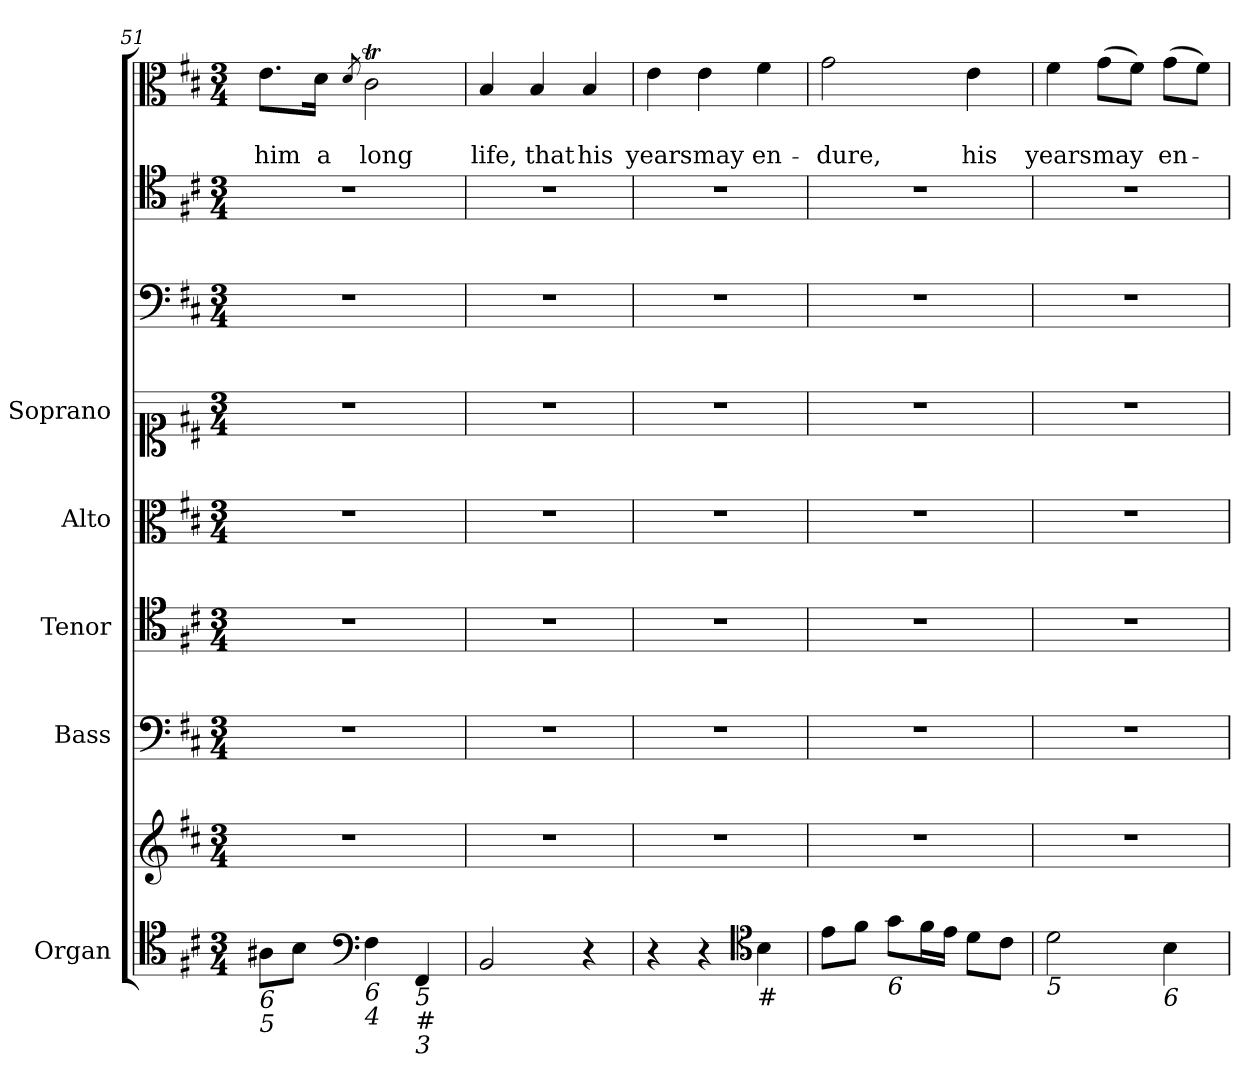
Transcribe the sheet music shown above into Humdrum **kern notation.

**kern	**kern	**kern	**kern	**kern	**kern	**kern	**kern	**kern	**text	**text
*part8	*part8	*part7	*part6	*part5	*part4	*part3	*part2	*part1	*part1	*part1
*staff9	*staff8	*staff7	*staff6	*staff5	*staff4	*staff3	*staff2	*staff1	*staff1	*staff1
*I"Organ	*	*I"Bass	*I"Tenor	*I"Alto	*I"Soprano	*	*	*	*	*
*I'Org.	*	*I'B	*I'T	*I'A	*I'S	*	*	*	*	*
*clefC4	*clefG2	*clefF4	*clefC4	*clefC3	*clefC1	*clefF4	*clefC4	*clefC3	*	*
*k[f#c#]	*k[f#c#]	*k[f#c#]	*k[f#c#]	*k[f#c#]	*k[f#c#]	*k[f#c#]	*k[f#c#]	*k[f#c#]	*	*
*D:	*D:	*D:	*D:	*D:	*D:	*D:	*D:	*D:	*	*
*M3/4	*M3/4	*M3/4	*M3/4	*M3/4	*M3/4	*M3/4	*M3/4	*M3/4	*	*
=51	=51	=51	=51	=51	=51	=51	=51	=51	=51	=51
!LO:TX:b:i:t=6	!	!	!	!	!	!	!	!	!	!
!LO:TX:b:i:t=5	!	!	!	!	!	!	!	!	!	!
!	!	!	!	!	!	!	!	!	!	!LO:LY:b
8A#X\L	2.r	2.r	2.r	2.r	2.r	2.r	2.r	8.e\L	.	him
8B\J	.	.	.	.	.	.	.	.	.	.
!	!	!	!	!	!	!	!	!	!	!LO:LY:b
.	.	.	.	.	.	.	.	16d\Jk	.	a
*clefF4	*	*	*	*	*	*	*	*	*	*
.	.	.	.	.	.	.	.	8qd/	.	.
!LO:TX:b:i:t=6	!	!	!	!	!	!	!	!	!	!
!LO:TX:b:i:t=4	!	!	!	!	!	!	!	!	!	!
!	!	!	!	!	!	!	!	!	!	!LO:LY:b
4F#\	.	.	.	.	.	.	.	2c#t\	.	long
!LO:TX:b:i:t=5	!	!	!	!	!	!	!	!	!	!
!LO:TX:b:t=#	!	!	!	!	!	!	!	!	!	!
!LO:TX:b:i:t=3	!	!	!	!	!	!	!	!	!	!
4FF#/	.	.	.	.	.	.	.	.	.	.
=52	=52	=52	=52	=52	=52	=52	=52	=52	=52	=52
!	!	!	!	!	!	!	!	!	!	!LO:LY:b
2BB/	2.r	2.r	2.r	2.r	2.r	2.r	2.r	4B/	.	life,
!	!	!	!	!	!	!	!	!	!	!LO:LY:b
.	.	.	.	.	.	.	.	4B/	.	that
!	!	!	!	!	!	!	!	!	!	!LO:LY:b
4r	.	.	.	.	.	.	.	4B/	.	his
=53	=53	=53	=53	=53	=53	=53	=53	=53	=53	=53
!	!	!	!	!	!	!	!	!	!	!LO:LY:b
4r	2.r	2.r	2.r	2.r	2.r	2.r	2.r	4e\	.	years
!	!	!	!	!	!	!	!	!	!	!LO:LY:b
4r	.	.	.	.	.	.	.	4e\	.	may
*clefC4	*	*	*	*	*	*	*	*	*	*
!LO:TX:b:t=#	!	!	!	!	!	!	!	!	!	!
!	!	!	!	!	!	!	!	!	!	!LO:LY:b
4B\	.	.	.	.	.	.	.	4f#\	.	en-
!!LO:LB:g=z
=54	=54	=54	=54	=54	=54	=54	=54	=54	=54	=54
!	!	!	!	!	!	!	!	!	!	!LO:LY:b
8e\L	2.r	2.r	2.r	2.r	2.r	2.r	2.r	2g\	.	-dure,
8f#\J	.	.	.	.	.	.	.	.	.	.
!LO:TX:b:i:t=6	!	!	!	!	!	!	!	!	!	!
8g\L	.	.	.	.	.	.	.	.	.	.
16f#\L	.	.	.	.	.	.	.	.	.	.
16e\JJ	.	.	.	.	.	.	.	.	.	.
!	!	!	!	!	!	!	!	!	!	!LO:LY:b
8d\L	.	.	.	.	.	.	.	4e\	.	his
8c#\J	.	.	.	.	.	.	.	.	.	.
=55	=55	=55	=55	=55	=55	=55	=55	=55	=55	=55
!LO:TX:b:i:t=5	!	!	!	!	!	!	!	!	!	!
!	!	!	!	!	!	!	!	!	!	!LO:LY:b
2d\	2.r	2.r	2.r	2.r	2.r	2.r	2.r	4f#\	.	years
!	!	!	!	!	!	!	!	!	!	!LO:LY:b
.	.	.	.	.	.	.	.	(>8g\L	.	may
.	.	.	.	.	.	.	.	8f#\J)	.	.
!LO:TX:b:i:t=6	!	!	!	!	!	!	!	!	!	!
!	!	!	!	!	!	!	!	!	!	!LO:LY:b
4B\	.	.	.	.	.	.	.	(>8g\L	.	en-
.	.	.	.	.	.	.	.	8f#\J)	.	.
=	=	=	=	=	=	=	=	=	=	=
*-	*-	*-	*-	*-	*-	*-	*-	*-	*-	*-
